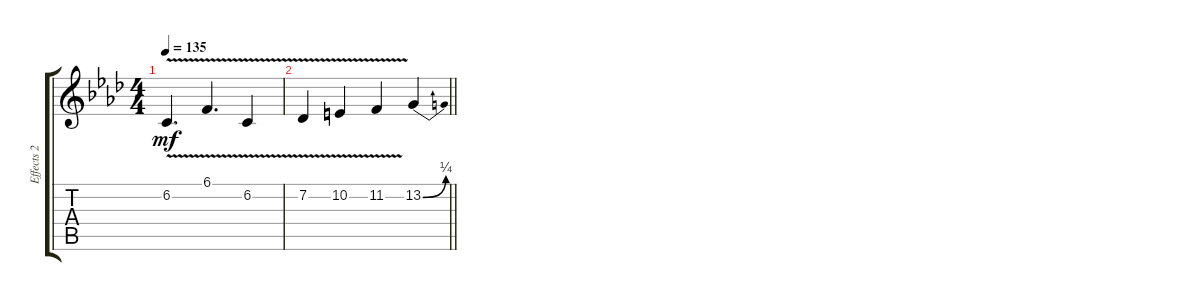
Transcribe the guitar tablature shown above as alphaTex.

\track ("Effects 2" "Effects 2") {instrument fx7echoes}
\staff {score tabs}
\tuning (B3 Gb3 D3 A2 E2 B1) {hide}
\ts (4 4)
\tempo 135
\clef g2
\ks fminor
6.2{v}.4{d dy mf} 6.1{v}.4{d} 6.2{v}.4 |
\barLineRight lightlight
7.2{v}.4 10.2{v}.4 11.2{v}.4 13.2{be (bend 0 0 60 1)}.4
